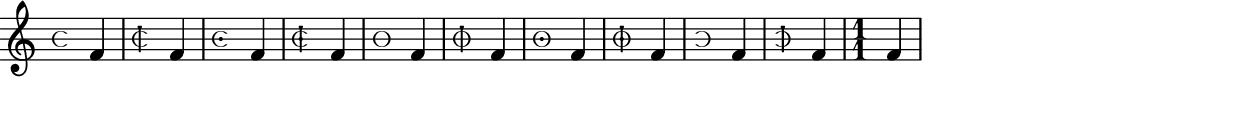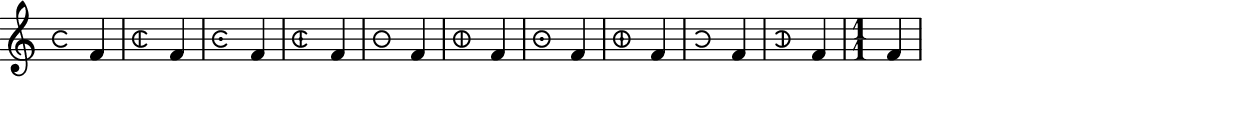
%% Generated by lilypond-book
%% Options: [exampleindent=10.16\mm,indent=0\mm,line-width=160\mm,paper-height=845.047\pt,paper-width=597.508\pt,papersize='(cons (* 597.508 pt) (* 845.047 pt))]
\include "lilypond-book-preamble.ly"


% ****************************************************************
% Start cut-&-pastable-section
% ****************************************************************

#(ly:set-option 'eps-box-padding 3.000000)



\paper {
  #(set-paper-size '(cons (* 597.508 pt) (* 845.047 pt)))
  indent = 0\mm
  line-width = 160\mm
  % offset the left padding, also add 1mm as lilypond creates cropped
  % images with a little space on the right
  line-width = #(- line-width (* mm  3.000000) (* mm 1))
}

\layout {
  
}




% ****************************************************************
% ly snippet:
% ****************************************************************
\sourcefilename "/lilypond-2.25.21/input/regression/time-signature-mensural.ly"
\sourcefileline 0
\version "2.19.21"

\header {
  texidoc = "This test covers the mensural and neomensural time signature styles."
}

% N.B. It's strange that these warnings are doubled.
#(ly:expect-warning "Cannot find glyph timesig.mensural11")
#(ly:expect-warning "Cannot find glyph timesig.mensural11")
#(ly:expect-warning "Cannot find glyph timesig.neomensural11")
#(ly:expect-warning "Cannot find glyph timesig.neomensural11")

\layout {
  indent = 0

  \context {
    \Score
    \remove Bar_number_engraver % avoid noise from unconventional test music
  }
}

testMusic = \relative {
    \time 4/4 \partial 4 f'4
    \time 2/2 \partial 4 f4
    \time 6/4 \partial 4 f4
    \time 6/8 \partial 4 f4
    \time 3/2 \partial 4 f4
    \time 3/4 \partial 4 f4
    \time 9/4 \partial 4 f4
    \time 9/8 \partial 4 f4
    \time 4/8 \partial 4 f4
    \time 2/4 \partial 4 f4
    \time 1/1 \partial 4 f4
}

\new Staff {
    \override Staff.TimeSignature.break-visibility = ##(#f #t #t)
    \override Staff.TimeSignature.style = #'mensural
    \testMusic \break
    \override Staff.TimeSignature.style = #'neomensural
    \testMusic \break
}



% ****************************************************************
% end ly snippet
% ****************************************************************
